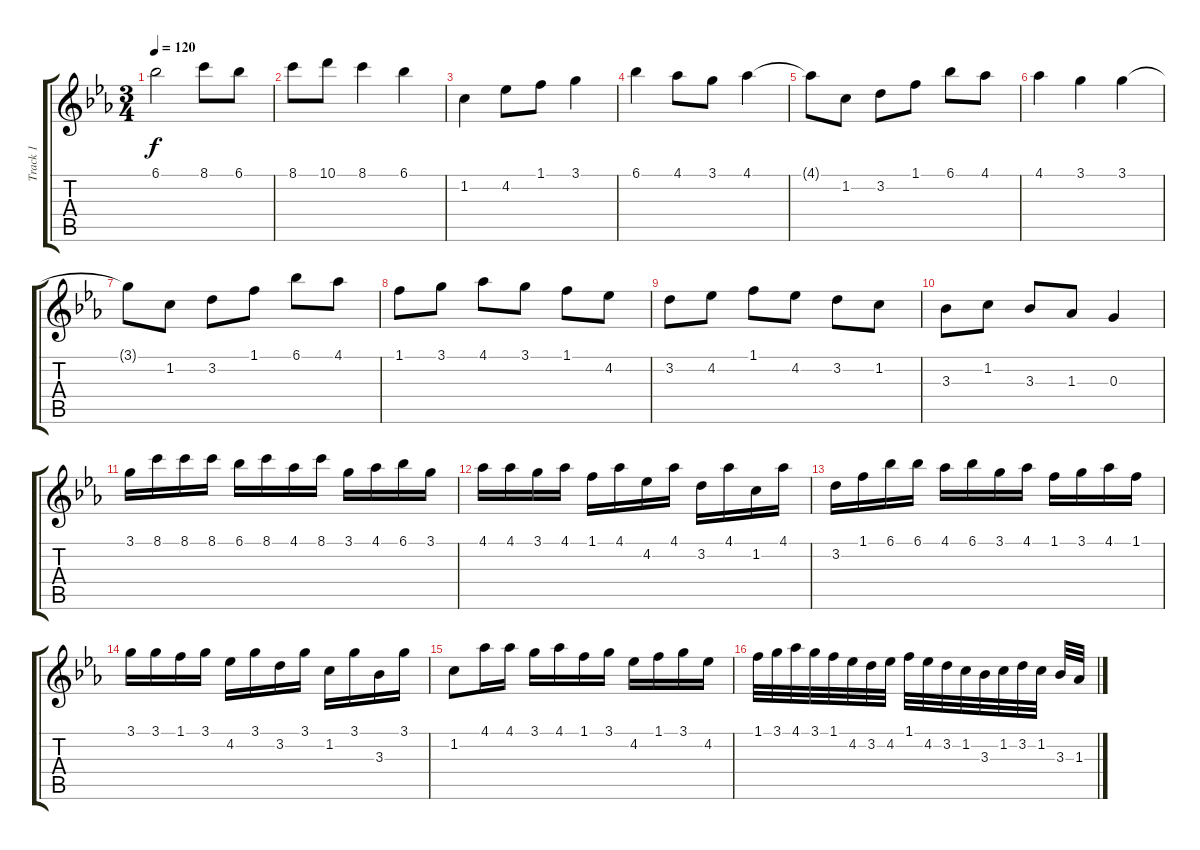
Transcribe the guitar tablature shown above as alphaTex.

\track ("Track 1" "Track 1") {instrument overdrivenguitar}
\staff {score tabs}
\tuning (E4 B3 G3 D3 A2 E2) {hide}
\ts (3 4)
\tempo 120
\clef g2
\ks eb
6.1.2{dy f} 8.1.8 6.1.8 |
8.1.8 10.1.8 8.1.4 6.1.4 |
1.2.4 4.2.8 1.1.8 3.1.4 |
6.1.4 4.1.8 3.1.8 4.1.4 |
4.1{t}.8 1.2.8 3.2.8 1.1.8 6.1.8 4.1.8 |
4.1.4 3.1.4 3.1.4 |
3.1{t}.8 1.2.8 3.2.8 1.1.8 6.1.8 4.1.8 |
1.1.8 3.1.8 4.1.8 3.1.8 1.1.8 4.2.8 |
3.2.8 4.2.8 1.1.8 4.2.8 3.2.8 1.2.8 |
3.3.8 1.2.8 3.3.8{beam Up} 1.3.8{beam Up} 0.3.4 |
3.1.16 8.1.16 8.1.16 8.1.16 6.1.16 8.1.16 4.1.16 8.1.16 3.1.16 4.1.16 6.1.16 3.1.16 |
4.1.16 4.1.16 3.1.16 4.1.16 1.1.16 4.1.16 4.2.16 4.1.16 3.2.16 4.1.16 1.2.16 4.1.16 |
3.2.16 1.1.16 6.1.16 6.1.16 4.1.16 6.1.16 3.1.16 4.1.16 1.1.16 3.1.16 4.1.16 1.1.16 |
3.1.16 3.1.16 1.1.16 3.1.16 4.2.16 3.1.16 3.2.16 3.1.16 1.2.16 3.1.16 3.3.16 3.1.16 |
1.2.8 4.1.16 4.1.16 3.1.16 4.1.16 1.1.16 3.1.16 4.2.16 1.1.16 3.1.16 4.2.16 |
1.1.32 3.1.32 4.1.32 3.1.32 1.1.32 4.2.32 3.2.32 4.2.32 1.1.32 4.2.32 3.2.32 1.2.32 3.3.32 1.2.32 3.2.32 1.2.32 3.3.32 1.3.32
